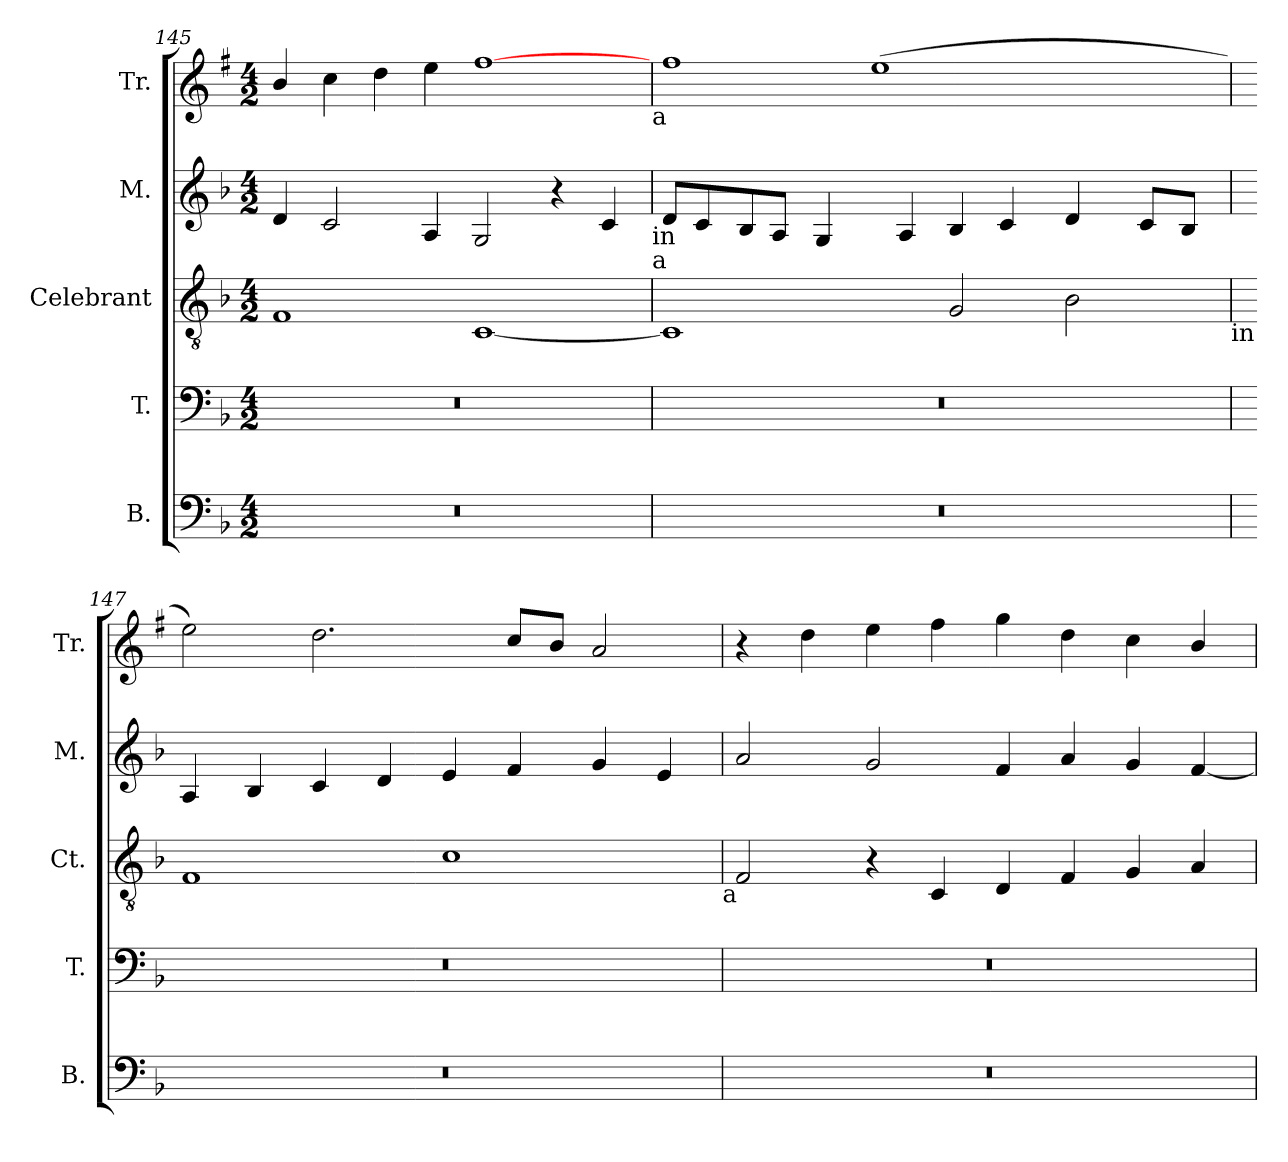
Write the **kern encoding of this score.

**kern	**kern	**kern	**kern	**kern
*part5	*part4	*part3	*part2	*part1
*staff5	*staff4	*staff3	*staff2	*staff1
*I"B.	*I"T.	*I"Celebrant	*I"M.	*I"Tr.
*I'B.	*I'T.	*I'Ct.	*I'M.	*I'Tr.
*clefF4	*clefF4	*clefGv2	*clefG2	*clefG2
*	*	*	*	*ITrd1c2
*k[b-]	*k[b-]	*k[b-]	*k[b-]	*k[b-]
*F:	*F:	*F:	*F:	*F:
*M4/2	*M4/2	*M4/2	*M4/2	*M4/2
=145	=145	=145	=145	=145
0r	0r	1F	4d/	4a/
.	.	.	2c/	4b-\
.	.	.	.	4cc\
.	.	.	4A/	4dd\
.	.	[<1C	2G/	[<1ee
.	.	.	4r	.
.	.	.	4c/	.
!	!	!	!	!LO:TX:b:t=a
!	!	!	!LO:TX:b:t=in	!
!	!	!	!LO:TX:b:t=a	!
!!LO:LB:g=z
=146	=146	=146	=146	=146
*	*	*	*	*^
*	*	*	*	*	*^
0r	0r	1C]	8d/L	8.ryy	1ee	2ryy
.	.	.	8c/	.	.	.
.	.	.	.	4ryy	.	.
.	.	.	8B-/	.	.	.
.	.	.	8A/J	.	.	.
.	.	.	.	16.ryy	.	.
.	.	.	4G/	.	.	8ryy
.	.	.	.	1ryy	.	.
.	.	.	.	.	.	32ryy
.	.	.	.	.	.	(>1dd
.	.	.	4A/	.	.	.
.	.	2G/	4B-/	.	4ryy	.
.	.	.	4c/	.	16.ryy	.
.	.	.	.	.	2ryy	.
.	.	2B-\	4d/	.	.	.
.	.	.	.	4...ryy	.	.
.	.	.	.	.	.	4ryy
.	.	.	8c/L	.	.	.
.	.	.	.	.	8ryy	.
.	.	.	8B-/J	.	.	.
.	.	.	.	.	.	16.ryy
.	.	.	.	.	32ryy	.
*	*	*	*	*	*v	*v
!	!	!LO:TX:b:t=in	!	!	!
*	*	*	*	*v	*v
=147	=147	=147	=147	=147
0r	0r	1F	4A/	2dd\)
.	.	.	4B-/	.
.	.	.	4c/	2.cc\
.	.	.	4d/	.
.	.	1c	4e/	.
.	.	.	4f/	8b-/L
.	.	.	.	8a/J
.	.	.	4g/	2g/
.	.	.	4e/	.
!	!	!LO:TX:b:t=a	!	!
=148	=148	=148	=148	=148
0r	0r	2F/	2a/	4r
.	.	.	.	4cc\
.	.	4r	2g/	4dd\
.	.	4C/	.	4ee\
.	.	4D/	4f/	4ff\
.	.	4F/	4a/	4cc\
.	.	4G/	4g/	4b-\
.	.	4A/	[<4f/	4a/
=	=	=	=	=
*-	*-	*-	*-	*-
